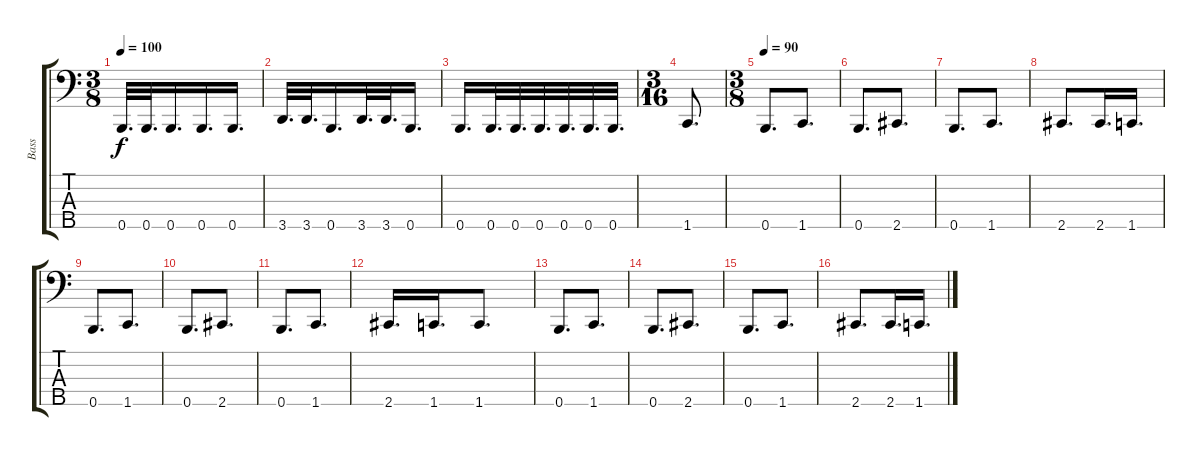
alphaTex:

\track ("Bass" "Bass") {instrument electricbassfinger}
\staff {score tabs}
\tuning (G2 D2 A1 E1 B0) {hide}
\ts (3 8)
\tempo 100
\clef f4
\ks c
0.5.32{d dy f} 0.5.32{d} 0.5.16{d} 0.5.16{d} 0.5.16{d} |
3.5.32{d} 3.5.32{d} 0.5.16{d} 3.5.32{d} 3.5.32{d} 0.5.16{d} |
0.5.16{d} 0.5.32{d} 0.5.32{d} 0.5.32{d} 0.5.32{d} 0.5.32{d} 0.5.32{d} |
\ts (3 16)
1.5.8{d} |
\ts (3 8)
\tempo 90
0.5.8{d} 1.5.8{d} |
0.5.8{d} 2.5.8{d} |
0.5.8{d} 1.5.8{d} |
2.5.8{d} 2.5.16{d} 1.5.16{d} |
0.5.8{d} 1.5.8{d} |
0.5.8{d} 2.5.8{d} |
0.5.8{d} 1.5.8{d} |
2.5.16{d} 1.5.16{d} 1.5.8{d} |
0.5.8{d} 1.5.8{d} |
0.5.8{d} 2.5.8{d} |
0.5.8{d} 1.5.8{d} |
2.5.8{d} 2.5.16{d} 1.5.16{d}
